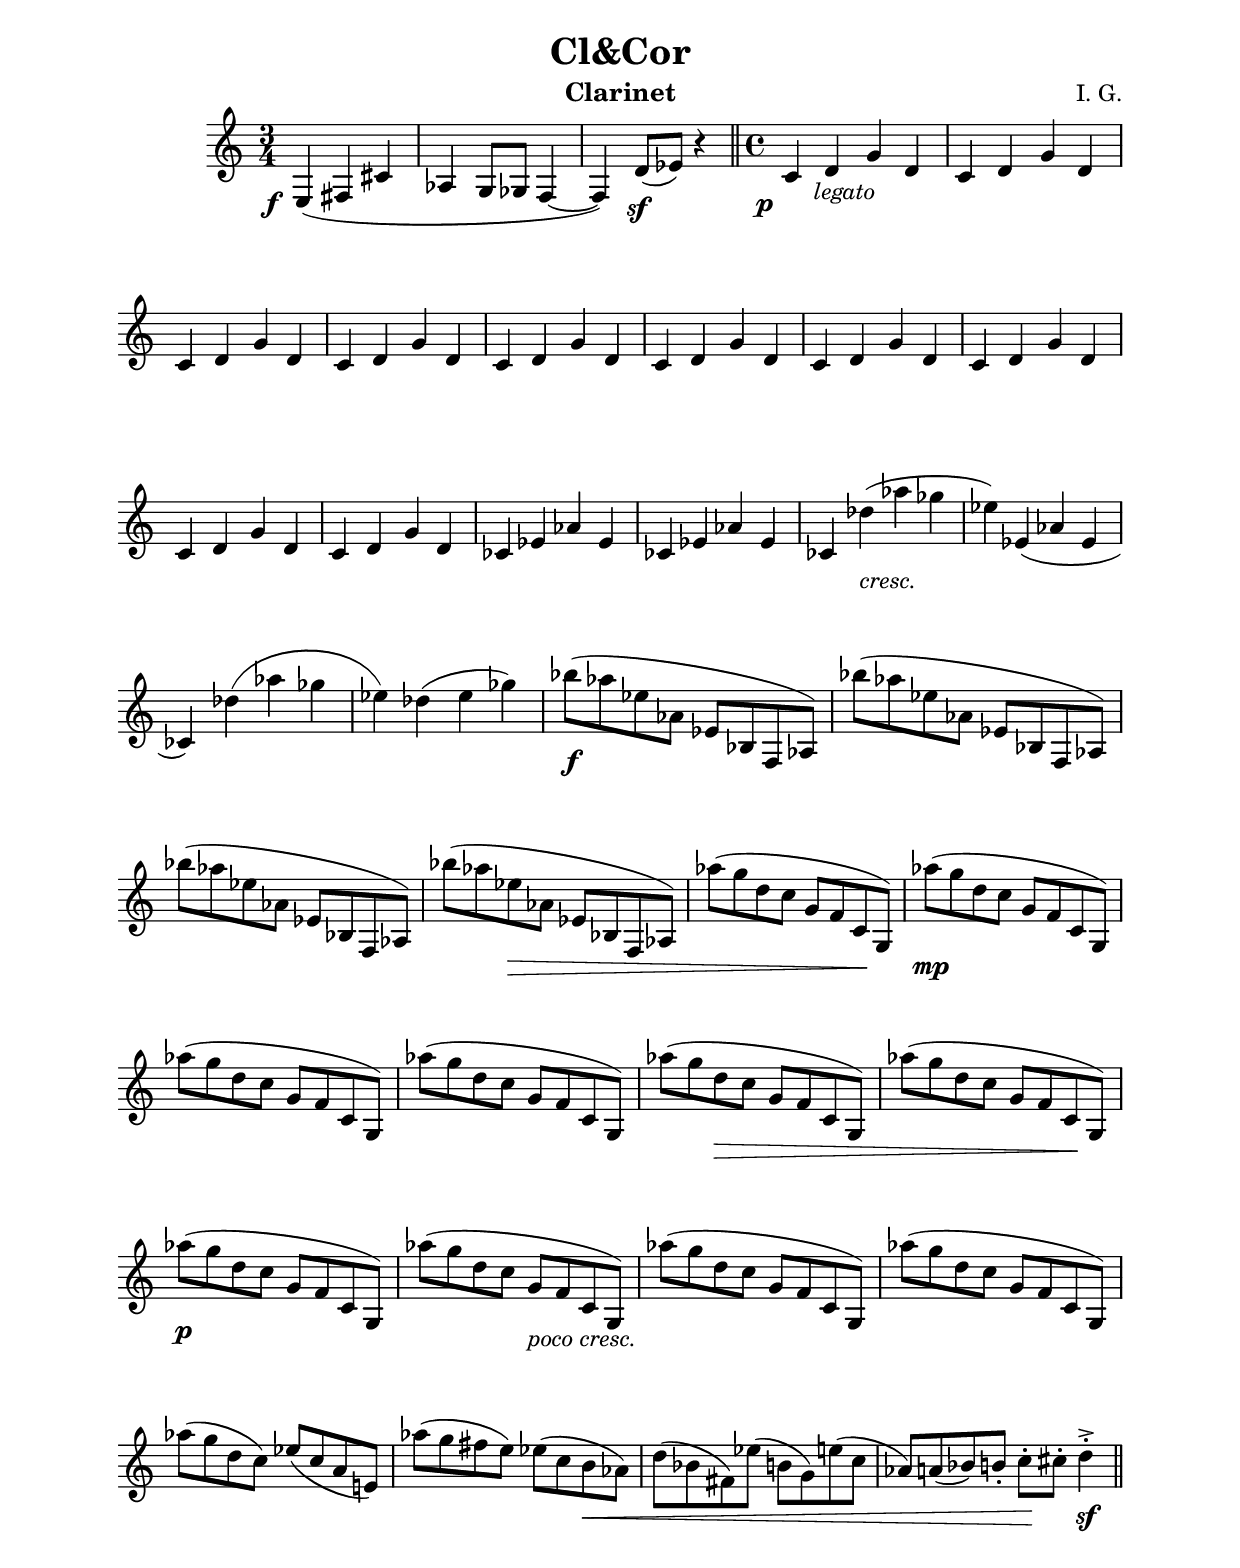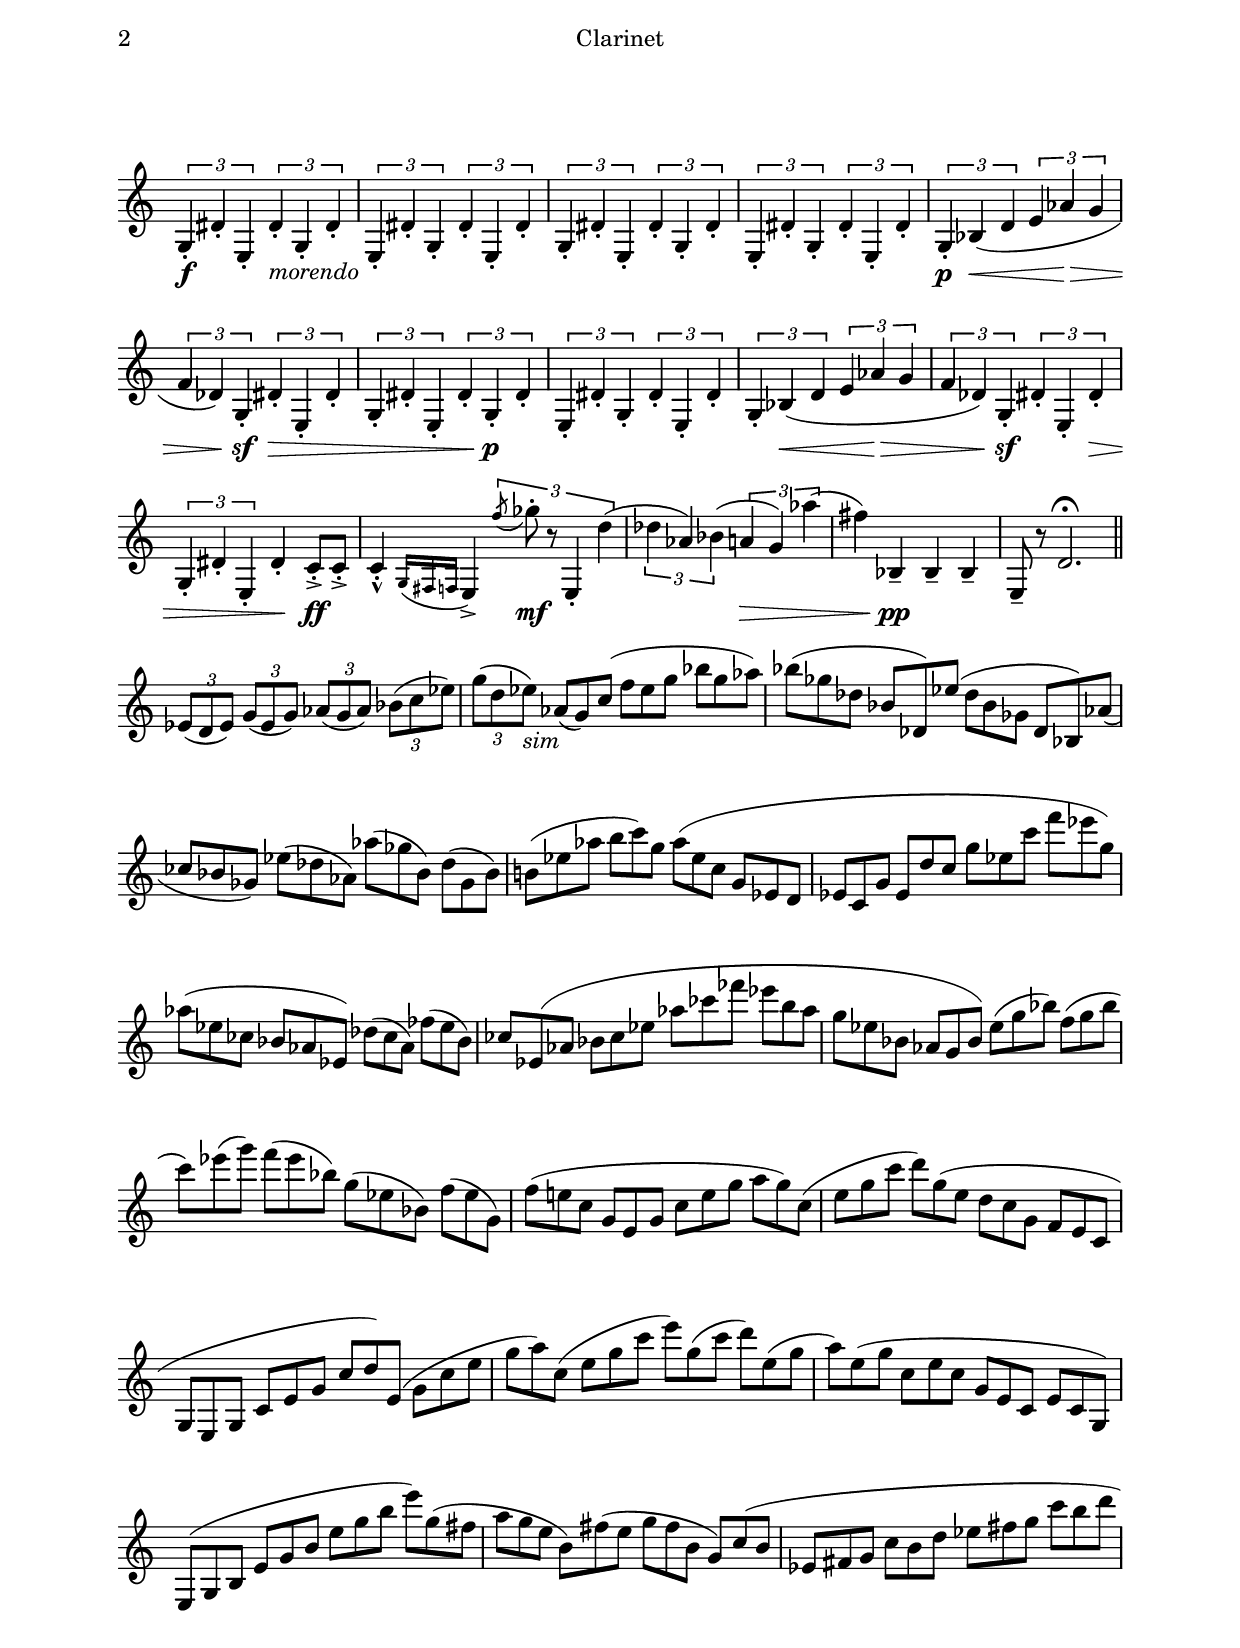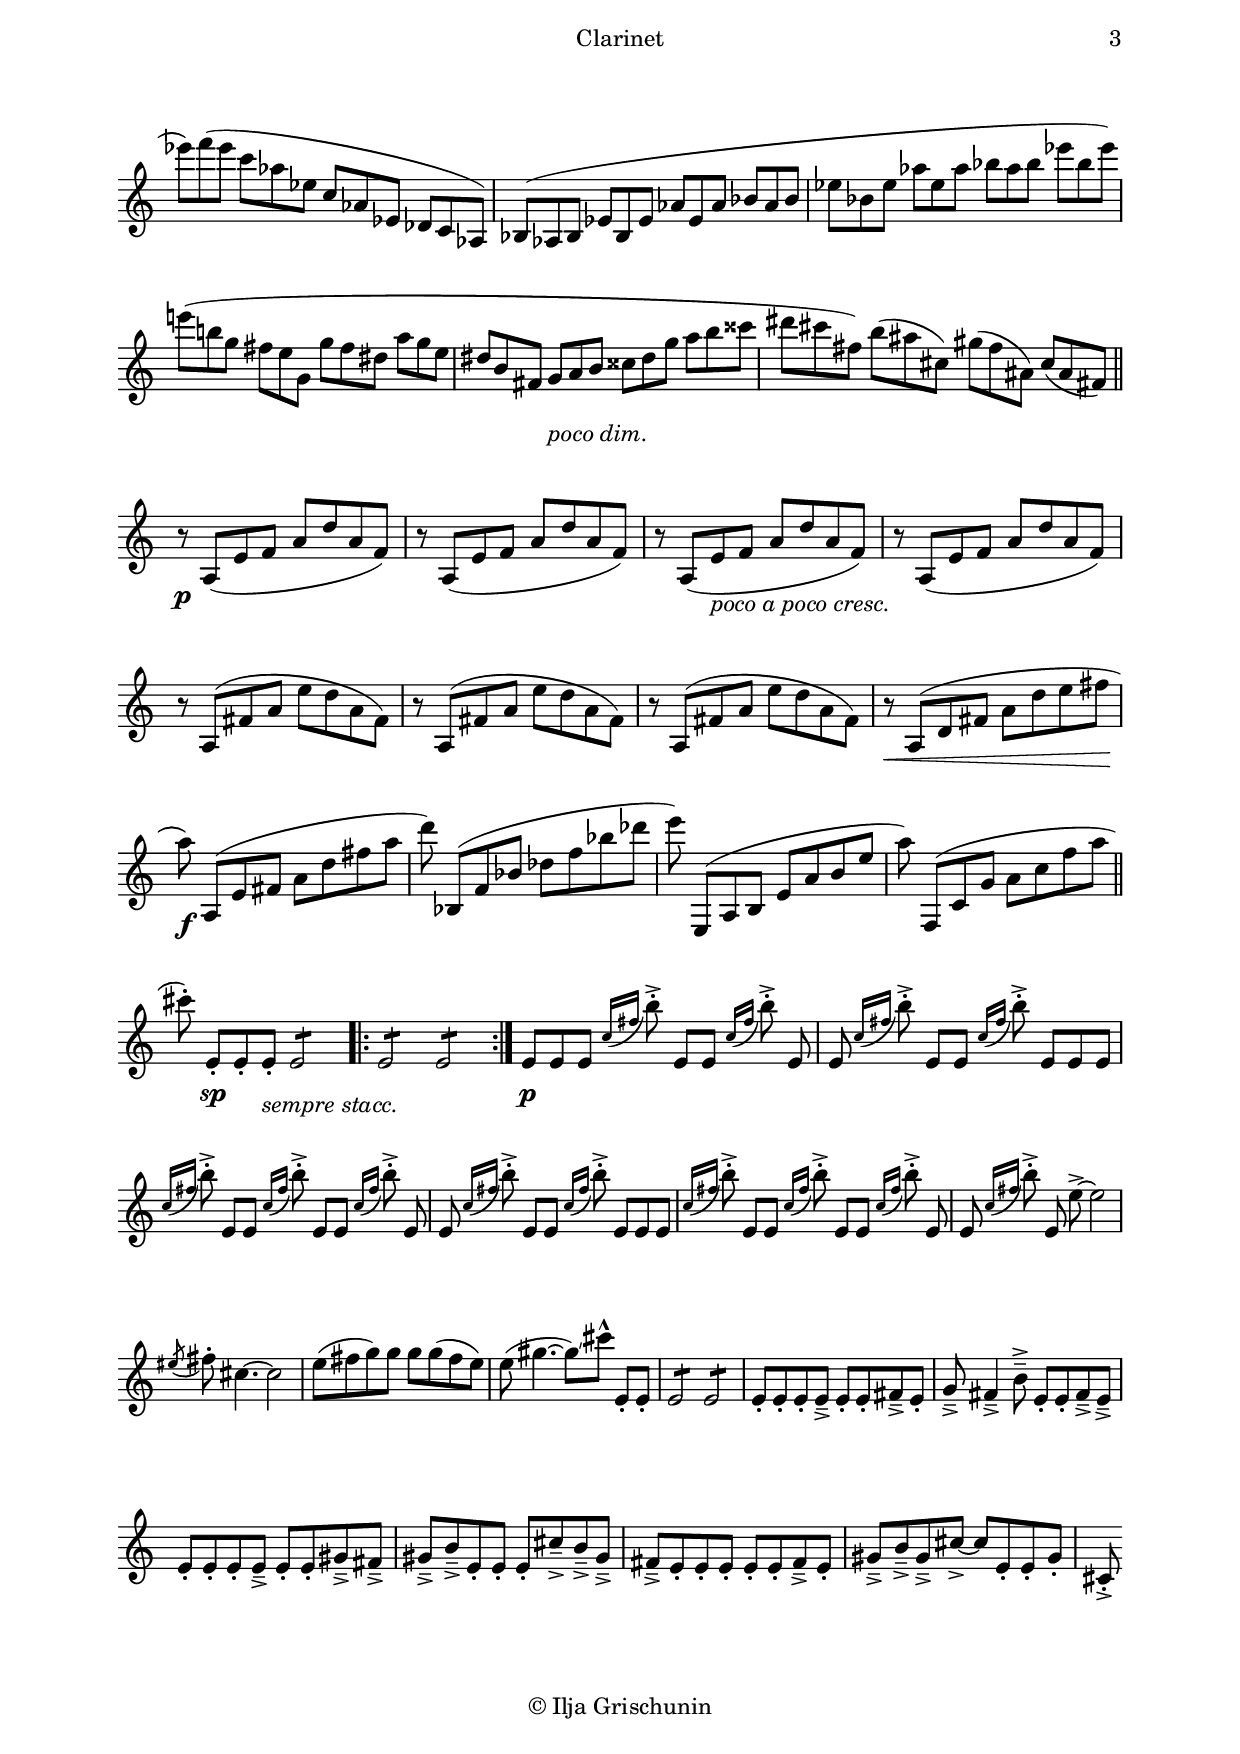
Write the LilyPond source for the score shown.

\version "2.19.15"

\language "deutsch"

\header {
  title = "Cl&Cor"
  instrument = "Clarinet"
  %meter = "Lustig"
  composer = "I. G."
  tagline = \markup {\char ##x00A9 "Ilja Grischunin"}
}

\paper {
  #(set-paper-size "a4")
  top-system-spacing.basic-distance = #20
  top-markup-spacing.basic-distance = #5
  markup-system-spacing.basic-distance = #8
  system-system-spacing.basic-distance = #18
  last-bottom-spacing.basic-distance = #20
  left-margin = 20
  right-margin = 20
  %two-sided = ##t
  %inner-margin = 25
  %outer-margin = 15
}

\layout {
  \context {
    \Score
    \remove "Bar_number_engraver"
  }
  \context {
    %\Staff \RemoveEmptyStaves
    %\override VerticalAxisGroup.remove-first = ##t
  }
}

\version "2.19.15"

\language "deutsch"

clarinetMusic = \relative {
  \time 3/4
  d4( e h' ges f8 fes es4~ es) c'8( des) r4
  \bar "||"
  \time 4/4
  b4
  \once\override TextScript.extra-offset = #'(-1 . 0)
  c-\markup {\italic legato} f c
  \repeat unfold 9 {b4 c f c}
  \repeat unfold 2 {heses des ges des}
  heses ces'( ges' fes des) des,( ges des
  heses) ces'( ges' fes des) ces( des fes)
  \repeat unfold 4 {as8( ges des ges, des as es ges)}
  \repeat unfold 10 {ges''8( f c b f es b f)}
  ges''8( f c b) des( b g d!) ges'( f e d) des( b a ges) c( as e) des'( a f) d'( b
  ges) g( as) a-. b-. h-. c4-.->
  \bar "||"
  \tag #'Part {\pageBreak}
  \tuplet 3/2 2 {
    \repeat unfold 6 {f,,4-. cis'-. d,-. cis'-.}
    f,-. as( c d ges f es ces)
    \repeat unfold 4 {f,4-. cis'-. d,-. cis'-.}
    f,-. as( c d ges f es ces)
    f,4-. cis'-. d,-. cis'-. f,4-. cis'-. d,-.
  }
  cis'4-. b8-.-> b-.-> b4-.-^ \acciaccatura {f16 e es} d4->
  \once\override TupletBracket.direction = #UP
  \tuplet 3/2 2 {\acciaccatura es''8 fes8-. r d,,4-. c''( ces ges) as( g f) ges'(}
  e4) as,,-- as-- as-- d,8-- r c'2.\fermata
  \bar "||"
  \tuplet 3/2 4 {
    des8( c des) f( des f) ges( f ges) as( b des)
    f( c des)-\markup {\italic sim}
    \override TupletNumber.transparent = ##t
    ges,( f) b( es des f as f ges)
    as( fes ces as ces,) des'( ces  as fes ces as)  ges'(
    heses as fes) des'( ces ges) ges'( fes as,) ces( fes, as)
    a!( des ges a b) f ges( des b f des c
    des b f' des c' b f' des b' es des f,)
    ges( des heses as ges des) ces'( heses ges) eses'( des as)
    heses des,( ges as heses des ges heses eses des a ges
    f des as ges f as) des( f as) es( f as
    b) des( f) es( des as) f( des as) es'( des f,)
  }
  \tuplet 3/2 4 {
    es'( d! b f d f b d f g f) b,(
    d f b c) f,( d c b f es d b
    f d f b d f b c) d,( f b d
    f g) b,( d f b d) f,( b c) d,( f
    g) d( f b, d b f d b d b f)
    d( f a d f a d f a d) f,( e    
  }
  \tuplet 3/2 4 {
    g f d a) e'( d f e a, f) b( a
    des, e f b a c des e f b a c
  }
  \tuplet 3/2 4 {
    des) es( des b ges des b ges des ces b ges)
    as( ges as des as des ges des ges as ges as
    des as des ges des ges as ges as des as des)
  }
  \tuplet 3/2 4 {
    d!( a! f e d f, f' e cis g' f d
    cis a e f g a his cis f g a his
  }
  \tuplet 3/2 4 {
    cis h e,) a( gis h,) fis'( e gis,)  h( gis e)
  }
  \bar "||"
  \repeat unfold 4 {r8 g,( d' es g c g es)}
  \repeat unfold 3 {r8 g,( e' g d' c g e)}
  r8 g,( c e g c d e g)\noBeam g,,( d' e g c e g
  c)\noBeam as,,( es' as  ces es as ces
  d)\noBeam d,,,( g a d g a d g)\noBeam es,,( b' f' g b es g
  \bar "||"
  \break
  \tag #'Part {\break}
  h-.)\noBeam d,,-. d-. d-. d2:8
  \bar ".|:"
  d2:8 d2:8
  \bar ":|."
  d8 d d
  \repeat unfold 4 {\acciaccatura {b'16 e} a8-.->\noBeam d,, d} d
  \repeat unfold 5 {\acciaccatura {b'16 e} a8-.->\noBeam d,, d} d
  \repeat unfold 3 {\acciaccatura {b'16 e} a8-.->\noBeam d,, d}
  \acciaccatura {b'16 e} a8-.->\noBeam d,,\noBeam d'->~ d2
  \acciaccatura dis8 e-. h4.~ h2 d8( e f) f f f( e d)
  d( fis4.~ fis8)\glissando h-^ d,,-.[ d-.] d2:8 d2:8
  d8-. d-. d-. d---> d-. d-. e---> d-.
  f---> e4---> a8---> d,-. d-. e---> d--->
  d-. d-. d-. d---> d-. d-. fis---> e--->
  fis---> a---> d,-. d-. d-. h'---> a---> fis--->
  e---> d-. d-. d-. d-. d-. e---> d-.
  fis---> a---> fis---> h->~ h d,-. d-. fis-.
  h,-.->
}

\version "2.19.15"

\language "deutsch"

dynamic = {
  \once\override DynamicText.extra-offset = #'(-3 . 3)
  s2.\f s s4 
  \tag #'Partitur {\once\override DynamicText.extra-offset = #'(0 . 3)}
  \tag #'Part {\once\override DynamicText.extra-offset = #'(-0.5 . 2.5)}
  s2\sf
  \once\override DynamicText.extra-offset = #'(-2.5 . 3)
  s4\p s2. s1*11 s4 s2.-\markup {cresc.} s1*3
  s1*3\f s4 s2.\> s s4\! s1*3\mp s4 s2.\> s s4\! s1\p
  s2 s-\markup {poco cresc.} s1*3 s2. s4\< s1 s2 s4\! s\sf
  s2\f
  \once\override TextScript.extra-offset = #'(0 . 1.5)
  s-\markup {morendo} s1*3
  \tuplet 3/2 2 {s4\p s2.\< s2\> s s4\sf} s2\> s
  \tuplet 3/2 2 {s4 s2\p} s1
  \tuplet 3/2 2 {s4 s2.\< s2\> s s4\sf s2 s4\>}
  s2 s4\! s\ff s2 s\mf s s\> s4 s2.\pp s1
  s1*22 s4 s2.-\markup {poco dim.} s1 s\p s s4
  s2.-\markup {poco a poco cresc.} s1*4 s1\< s1*4\f
  s8 s4\sp s8-\markup {sempre stacc.} s2 s1 s\p
}


\score {
  \new StaffGroup <<

    \new Staff {
      %\removeWithTag #'Partitur
      \transpose b c'
      \clarinetMusic
    }
    
    \new Dynamics \dynamic

    %\new Staff \ossia

  >>
}